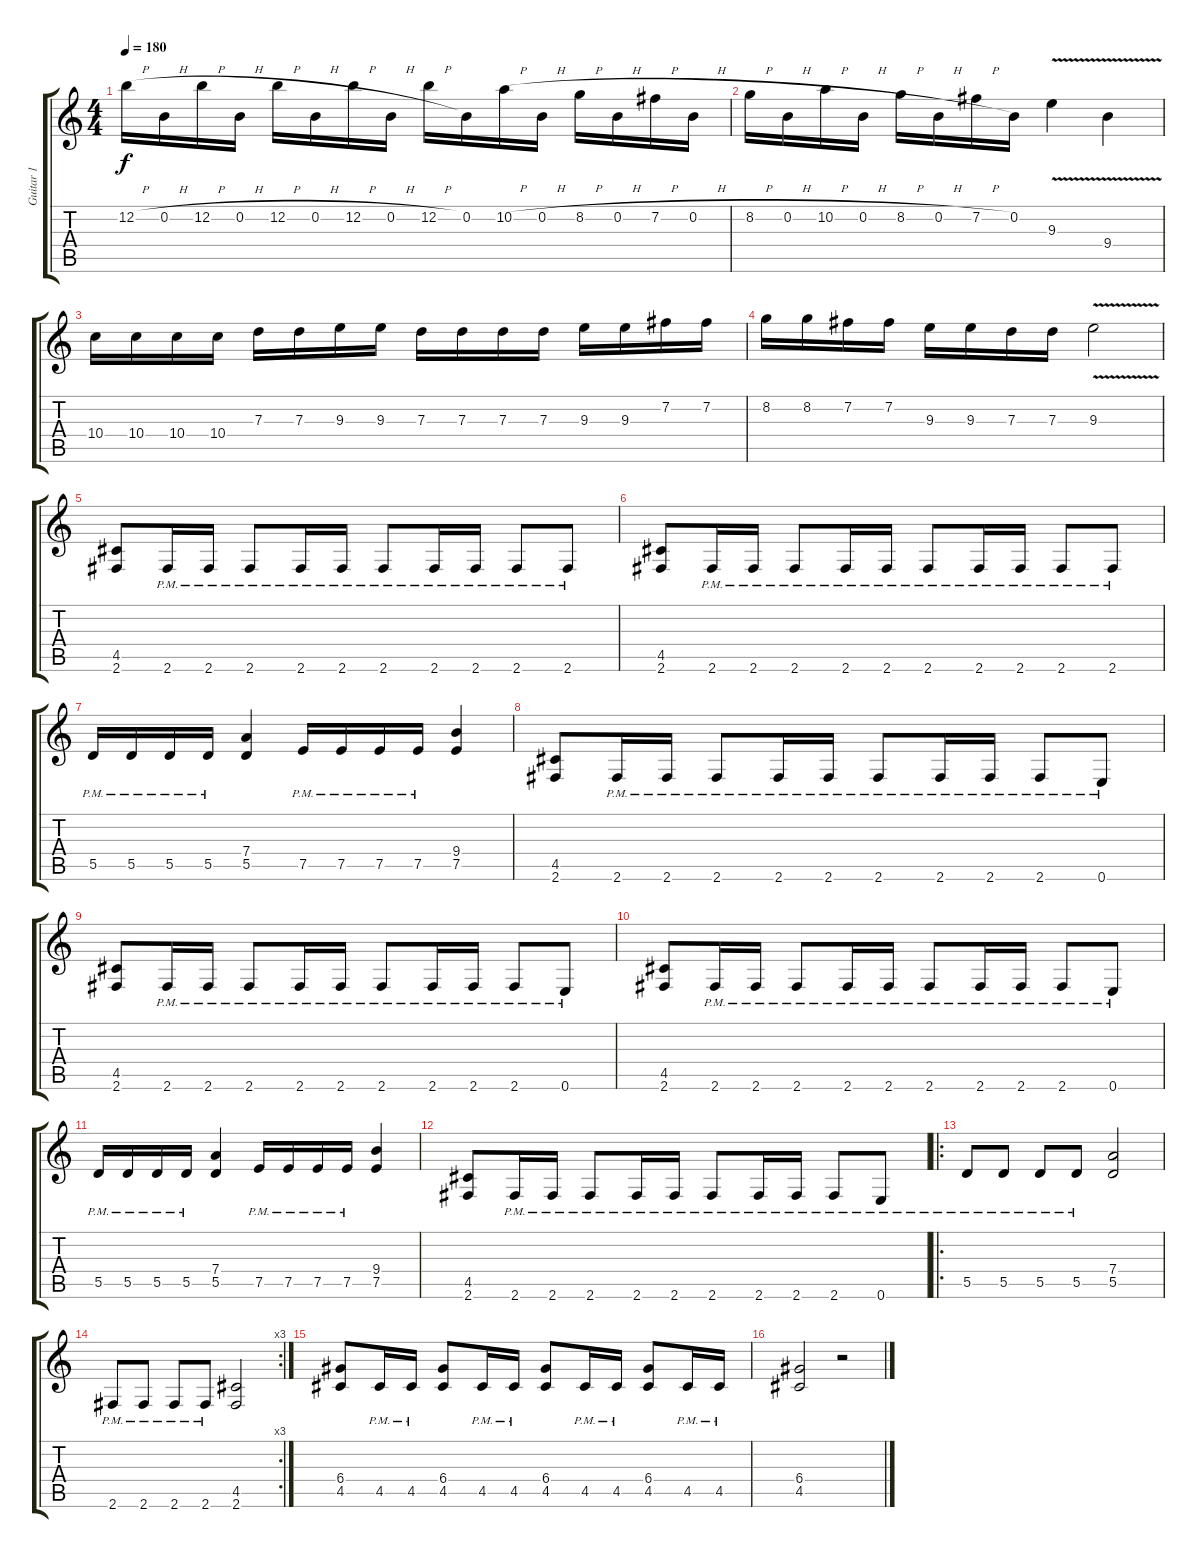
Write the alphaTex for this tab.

\track ("Guitar 1" "Guitar 1") {instrument distortionguitar}
\staff {score tabs}
\tuning (E4 B3 G3 D3 A2 E2) {hide}
\ts (4 4)
\tempo 180
\clef g2
\ks c
12.2{h}.16{dy f} 0.2{h}.16 12.2{h}.16 0.2{h}.16 12.2{h}.16 0.2{h}.16 12.2{h}.16 0.2{h}.16 12.2{h}.16 0.2.16 10.2{h}.16 0.2{h}.16 8.2{h}.16 0.2{h}.16 7.2{h}.16 0.2{h}.16 |
8.2{h}.16 0.2{h}.16 10.2{h}.16 0.2{h}.16 8.2{h}.16 0.2{h}.16 7.2{h}.16 0.2.16 9.3{v}.4 9.4{v}.4 |
10.4.16 10.4.16 10.4.16 10.4.16 7.3.16 7.3.16 9.3.16 9.3.16 7.3.16 7.3.16 7.3.16 7.3.16 9.3.16 9.3.16 7.2.16 7.2.16 |
8.2.16 8.2.16 7.2.16 7.2.16 9.3.16 9.3.16 7.3.16 7.3.16 9.3{v}.2 |
(4.5 2.6).8 2.6{pm}.16 2.6{pm}.16 2.6{pm}.8 2.6{pm}.16 2.6{pm}.16 2.6{pm}.8 2.6{pm}.16 2.6{pm}.16 2.6{pm}.8 2.6{pm}.8 |
(4.5 2.6).8 2.6{pm}.16 2.6{pm}.16 2.6{pm}.8 2.6{pm}.16 2.6{pm}.16 2.6{pm}.8 2.6{pm}.16 2.6{pm}.16 2.6{pm}.8 2.6{pm}.8 |
5.5{pm}.16 5.5{pm}.16 5.5{pm}.16 5.5{pm}.16 (7.4 5.5).4 7.5{pm}.16 7.5{pm}.16 7.5{pm}.16 7.5{pm}.16 (9.4 7.5).4 |
(4.5 2.6).8 2.6{pm}.16 2.6{pm}.16 2.6{pm}.8 2.6{pm}.16 2.6{pm}.16 2.6{pm}.8 2.6{pm}.16 2.6{pm}.16 2.6{pm}.8 0.6{pm}.8 |
(4.5 2.6).8 2.6{pm}.16 2.6{pm}.16 2.6{pm}.8 2.6{pm}.16 2.6{pm}.16 2.6{pm}.8 2.6{pm}.16 2.6{pm}.16 2.6{pm}.8 0.6{pm}.8 |
(4.5 2.6).8 2.6{pm}.16 2.6{pm}.16 2.6{pm}.8 2.6{pm}.16 2.6{pm}.16 2.6{pm}.8 2.6{pm}.16 2.6{pm}.16 2.6{pm}.8 0.6{pm}.8 |
5.5{pm}.16 5.5{pm}.16 5.5{pm}.16 5.5{pm}.16 (7.4 5.5).4 7.5{pm}.16 7.5{pm}.16 7.5{pm}.16 7.5{pm}.16 (9.4 7.5).4 |
(4.5 2.6).8 2.6{pm}.16 2.6{pm}.16 2.6{pm}.8 2.6{pm}.16 2.6{pm}.16 2.6{pm}.8 2.6{pm}.16 2.6{pm}.16 2.6{pm}.8 0.6{pm}.8 |
\ro
5.5{pm}.8 5.5{pm}.8 5.5{pm}.8 5.5{pm}.8 (7.4 5.5).2 |
\rc 3
2.6{pm}.8 2.6{pm}.8 2.6{pm}.8 2.6{pm}.8 (4.5 2.6).2 |
(6.4 4.5).8 4.5{pm}.16 4.5{pm}.16 (6.4 4.5).8 4.5{pm}.16 4.5{pm}.16 (6.4 4.5).8 4.5{pm}.16 4.5{pm}.16 (6.4 4.5).8 4.5{pm}.16 4.5{pm}.16 |
(6.4 4.5).2 r.2
